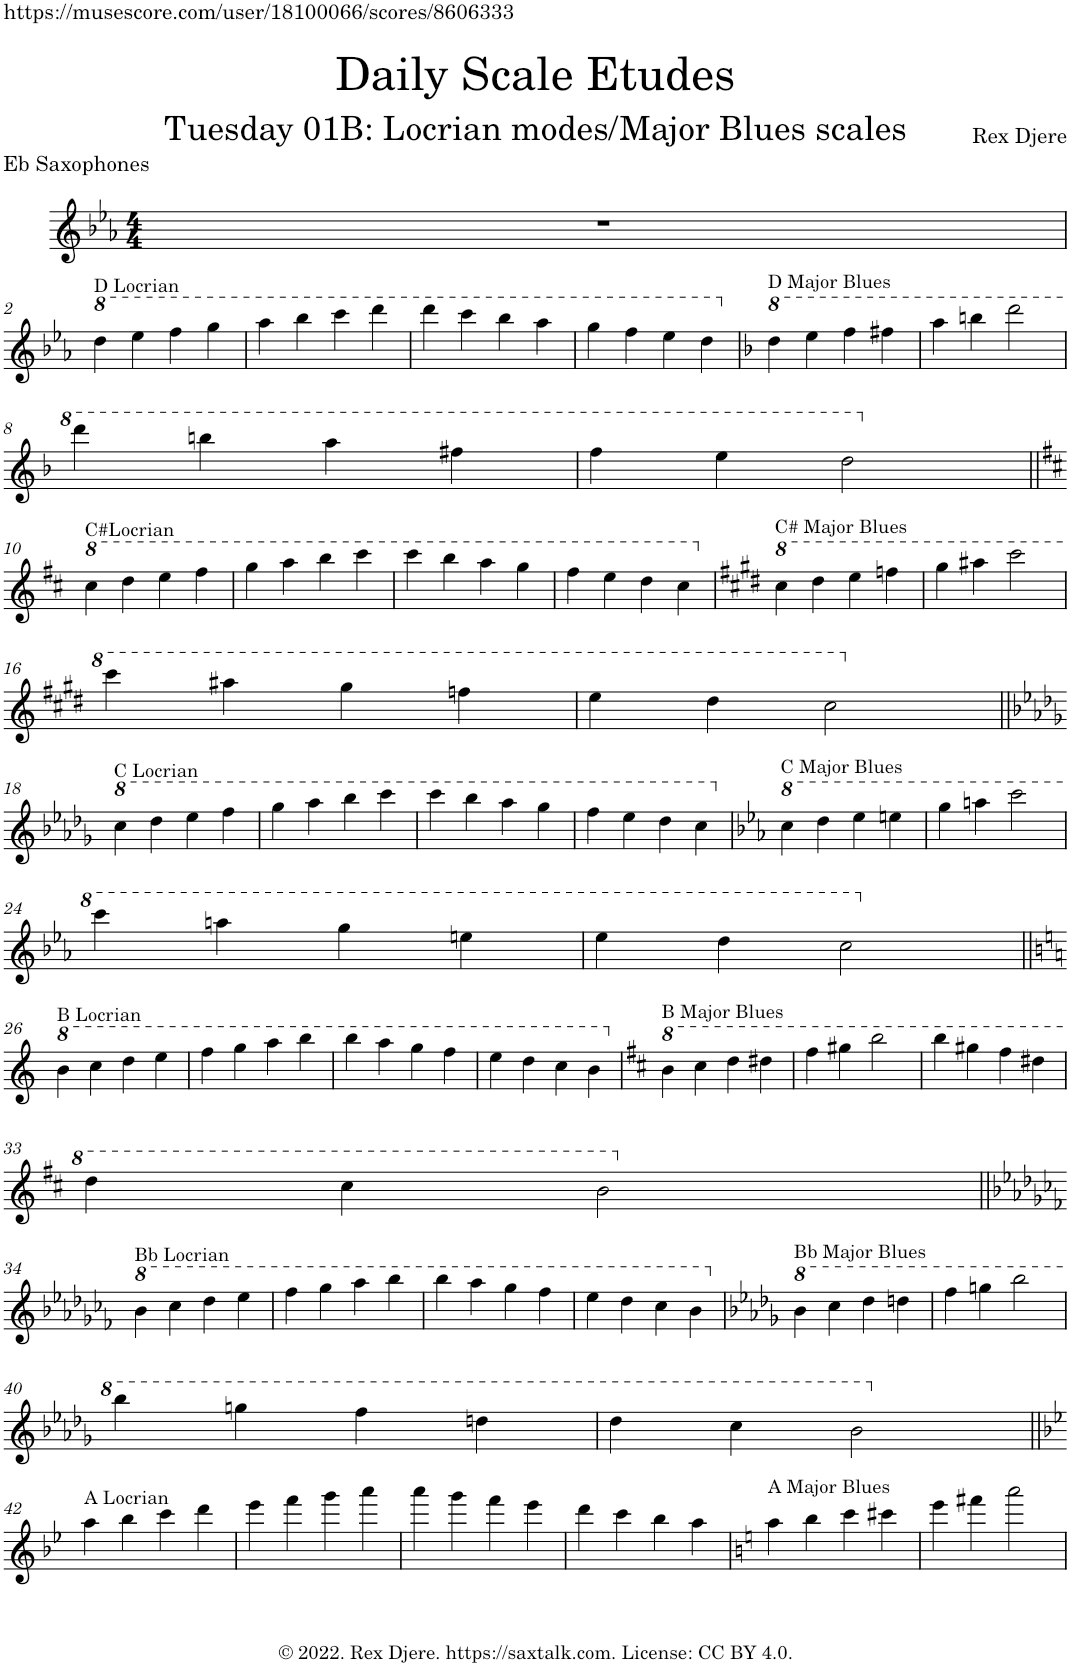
**kern
*part1
*staff1
*I"Alto Saxophone
*I'A. Sax.
*clefG2
*Trd5c9
*k[b-e-a-]
*M4/4
=1
1r
!!LO:LB:g=z
=2
*k[b-e-a-]
*8va
!LO:TX:a:t=D Locrian
4ddd\
4eee-\
4fff\
4ggg\
=3
4aaa-\
4bbb-\
4cccc\
4dddd\
=4
4dddd\
4cccc\
4bbb-\
4aaa-\
=5
4ggg\
4fff\
4eee-\
4ddd\
=6
*k[b-]
*X8va
*8va
!LO:TX:a:t=D Major Blues
4ddd\
4eee\
4fff\
4fff#X\
=7
4aaa\
4bbbn\
2dddd\
!!LO:LB:g=z
=8
4dddd\
4bbbn\
4aaa\
4fff#X\
=9
4fff\
4eee\
2ddd\
!!LO:LB:g=z
=10||
*k[f#c#]
*X8va
*8va
!LO:TX:a:t=C#Locrian
4ccc#\
4ddd\
4eee\
4fff#\
=11
4ggg\
4aaa\
4bbb\
4cccc#\
=12
4cccc#\
4bbb\
4aaa\
4ggg\
=13
4fff#\
4eee\
4ddd\
4ccc#\
=14
*k[f#c#g#d#]
*X8va
*8va
!LO:TX:a:t=C# Major Blues
4ccc#\
4ddd#\
4eee\
4fffn\
=15
4ggg#\
4aaa#X\
2cccc#\
!!LO:LB:g=z
=16
4cccc#\
4aaa#X\
4ggg#\
4fffn\
=17
4eee\
4ddd#\
2ccc#\
!!LO:LB:g=z
=18||
*k[b-e-a-d-g-]
*X8va
*8va
!LO:TX:a:t=C Locrian
4ccc\
4ddd-\
4eee-\
4fff\
=19
4ggg-\
4aaa-\
4bbb-\
4cccc\
=20
4cccc\
4bbb-\
4aaa-\
4ggg-\
=21
4fff\
4eee-\
4ddd-\
4ccc\
=22
*k[b-e-a-]
*X8va
*8va
!LO:TX:a:t=C Major Blues
4ccc\
4ddd\
4eee-\
4eeen\
=23
4ggg\
4aaan\
2cccc\
!!LO:LB:g=z
=24
4cccc\
4aaan\
4ggg\
4eeen\
=25
4eee-\
4ddd\
2ccc\
!!LO:LB:g=z
=26||
*k[]
*X8va
*8va
!LO:TX:a:t=B Locrian
4bb\
4ccc\
4ddd\
4eee\
=27
4fff\
4ggg\
4aaa\
4bbb\
=28
4bbb\
4aaa\
4ggg\
4fff\
=29
4eee\
4ddd\
4ccc\
4bb\
=30
*k[f#c#]
*X8va
*8va
!LO:TX:a:t=B Major Blues
4bb\
4ccc#\
4ddd\
4ddd#X\
=31
4fff#\
4ggg#X\
2bbb\
=32
4bbb\
4ggg#X\
4fff#\
4ddd#X\
!!LO:LB:g=z
=33
4ddd\
4ccc#\
2bb\
!!LO:LB:g=z
=34||
*k[b-e-a-d-g-c-f-]
*X8va
*8va
!LO:TX:a:t=Bb Locrian
4bb-\
4ccc-\
4ddd-\
4eee-\
=35
4fff-\
4ggg-\
4aaa-\
4bbb-\
=36
4bbb-\
4aaa-\
4ggg-\
4fff-\
=37
4eee-\
4ddd-\
4ccc-\
4bb-\
=38
*k[b-e-a-d-g-]
*X8va
*8va
!LO:TX:a:t=Bb Major Blues
4bb-\
4ccc\
4ddd-\
4dddn\
=39
4fff\
4gggn\
2bbb-\
!!LO:LB:g=z
=40
4bbb-\
4gggn\
4fff\
4dddn\
=41
4ddd-\
4ccc\
2bb-\
!!LO:LB:g=z
=42||
*k[b-e-]
*X8va
!LO:TX:a:t=A Locrian
4aa\
4bb-\
4ccc\
4ddd\
=43
4eee-\
4fff\
4ggg\
4aaa\
=44
4aaa\
4ggg\
4fff\
4eee-\
=45
4ddd\
4ccc\
4bb-\
4aa\
=46
*k[]
!LO:TX:a:t=A Major Blues
4aa\
4bb\
4ccc\
4ccc#X\
=47
4eee\
4fff#X\
2aaa\
=
*-
